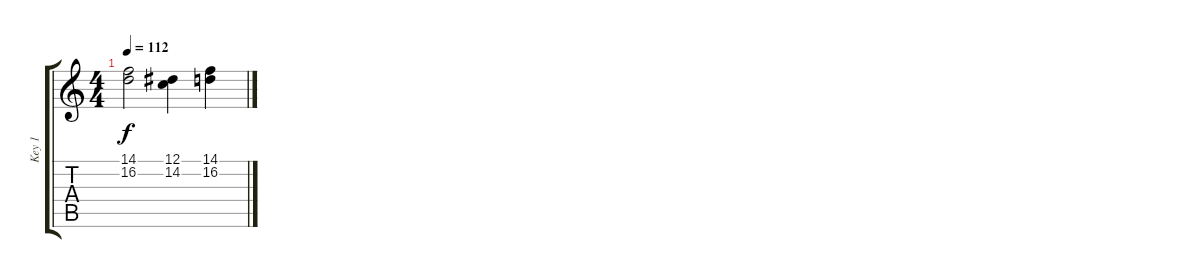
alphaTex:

\track ("Key 1" "Key 1") {instrument synthstrings1}
\staff {score tabs}
\tuning (Eb4 Bb3 Gb3 Db3 Ab2 Eb2) {hide}
\ts (4 4)
\tempo 112
\clef g2
\ks c
(14.1{t} 16.2{t}).2{dy f} (12.1 14.2).4 (14.1 16.2).4
